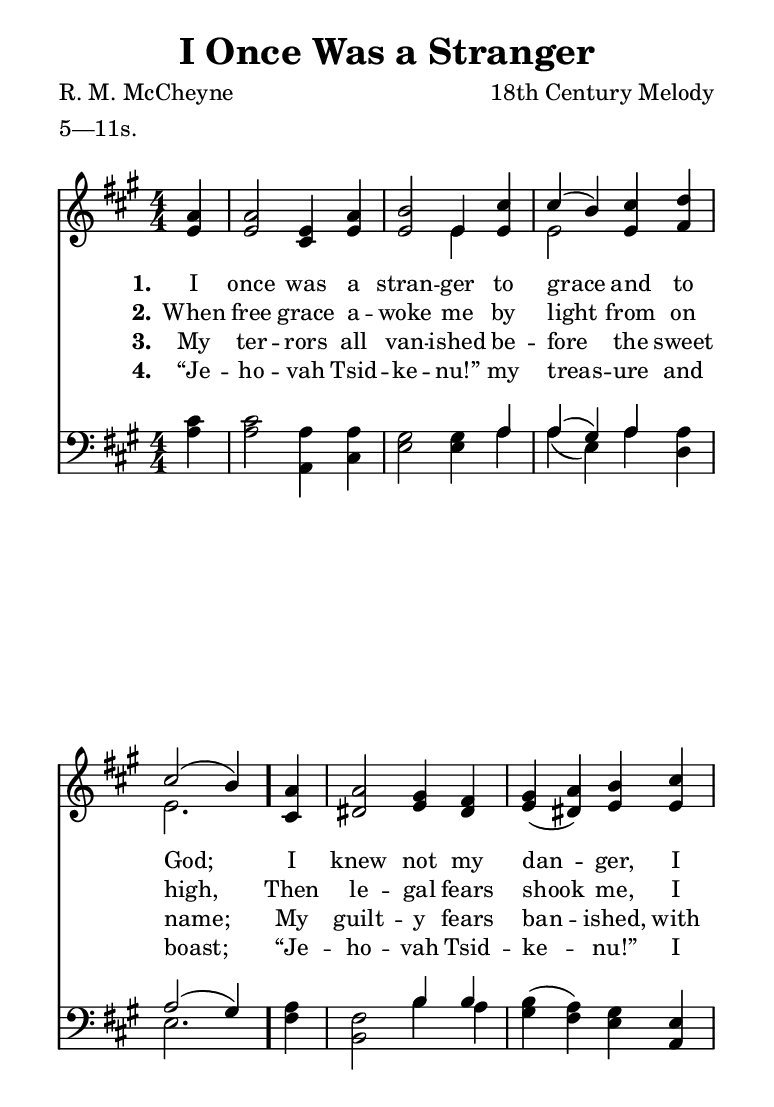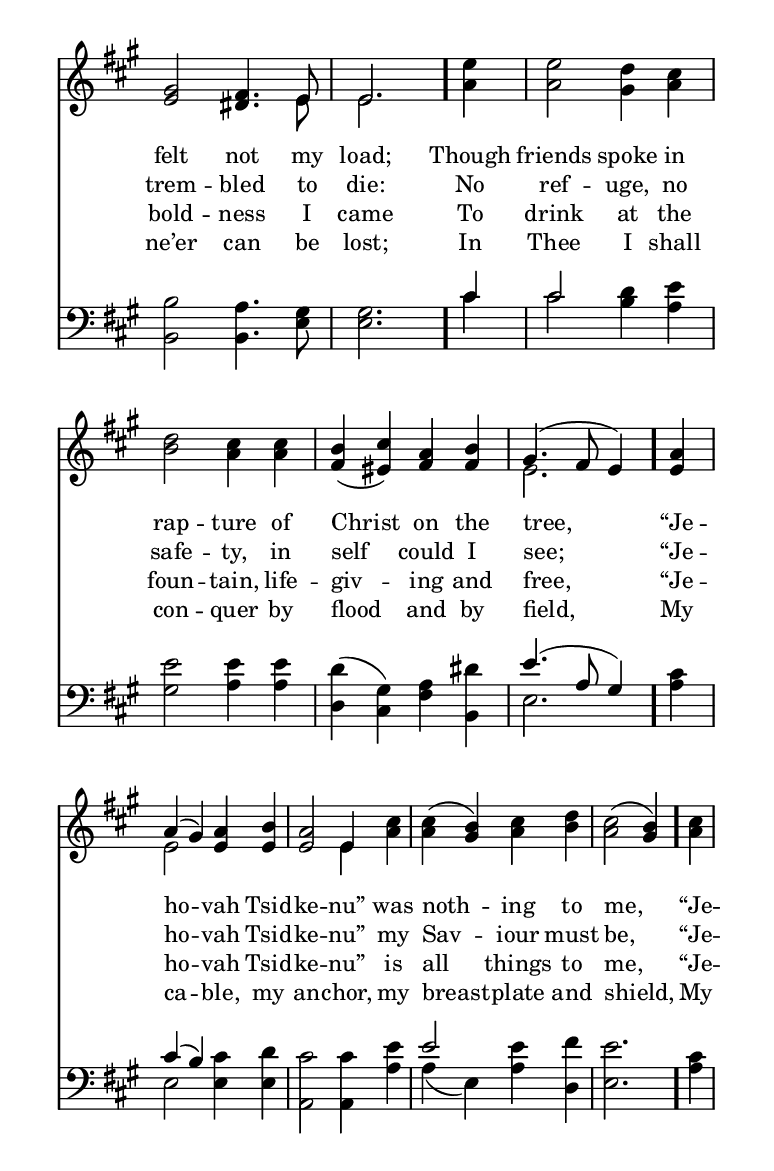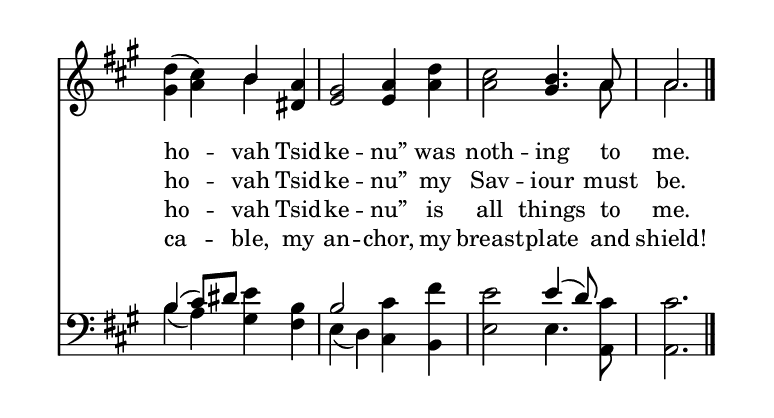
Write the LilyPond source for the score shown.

\include "common/global.ily"
\paper {
  \include "common/paper.ily"
}

\header{
  %gospel
  hymnnumber = "226"
  title = "I Once Was a Stranger"
  tunename = "Adeste Fideles"
  meter = "5—11s." % original has 11. 11. 11. 11.
  poet = "R. M. McCheyne"
  composer = "18th Century Melody"
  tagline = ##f
}

global = {
  \include "common/overrides.ily"
  \override Staff.TimeSignature.style = #'numbered
  \time 4/4
  \override Score.MetronomeMark.transparent = ##t % hide all fermata changes too
  \tempo 4=100
  \key a \major
  \partial 4
  \autoBeamOff
}

notesSoprano = {
\global
\relative c'' {

  a4 | a2 e4 a | b2 e,4 cis' | cis( b) cis d | cis2( b4)
  a4 | a2 gis4 fis | gis( a) b cis | gis2 fis4. e8 | e2.
  e'4 | e2 d4 cis | d2 cis4 cis | b( cis) a b | gis4.( fis8 e4)
  a4 | a( gis) a b | a2 e4 cis' | cis( b) cis d | cis2( b4)
  cis4 | d( cis) b a | gis2 a4 d | cis2 b4. a8 | a2.

  \bar "|."

}
}

notesAlto = {
\global
\relative e' {

  e4 | e2 cis4 e | e2 e4 e | e2 e4 fis | e2.
  cis4 | dis2 e4 dis | e( dis) e e | e2 dis4. e8 | e2.
  a4 | a2 gis4 a | b2 a4 a | fis( eis) fis fis | e2.
  e4 | e2 e4 e | e2 e4 a | a( gis) a b | a2( gis4)
  a4 | gis( a) b dis, | e2 e4 a | a2 gis4. a8 | a2.

}
}

notesTenor = {
\global
\relative a {

  cis4 | cis2 a4 a | gis2 gis4 a | a( gis) a a | a2( gis4)
  a4 | fis2 b4 b | b( a) gis e | b'2 a4. gis8 | gis2.
  cis4 | cis2 d4 e | e2 e4 e | d( gis,) a dis | e4.( a,8 gis4)
  cis4 | cis( b) cis d | cis2 cis4 e | e2 e4 fis | e2.
  cis4 | b( cis8[) dis] e4 b | b2 cis4 fis | e2 e4( d8) cis | cis2.

}
}

notesBass = {
\global
\relative f {

  a4 | a2 a,4 cis | e2 e4 a | a( e) a d, | e2.
  fis4 | b,2 b'4 a | gis( fis) e a, | b2 b4. e8 | e2.
  cis'4 | cis2 b4 a | gis2 a4 a | d,4( cis) fis b, | e2.
  a4 | e2 e4 e | a,2 a4 a' | a( e) a d, | e2.
  a4 | b( a) gis fis | e( d) cis b | e2 e4. a,8 | a2.

}
}

wordsA = \lyricmode {
\set stanza = "1."

I once was a stran -- ger to grace and to God; \bar "."
I knew not my dan -- ger, I felt not my load; \bar "."
Though friends spoke in rap -- ture of Christ on the tree, \bar "."
“Je -- ho -- vah Tsid -- ke -- nu” was noth -- ing to me, \bar "."
“Je -- ho -- vah Tsid -- ke -- nu” was noth -- ing to me. \bar "."

}

wordsB = \lyricmode {
\set stanza = "2."

When free grace a -- woke me by light from on high,
Then le -- gal fears shook me, I trem -- bled to die:
No ref -- uge, no safe -- ty, in self could I see;
“Je -- ho -- vah Tsid -- ke -- nu” my Sav -- iour must be,
“Je -- ho -- vah Tsid -- ke -- nu” my Sav -- iour must be.

}

wordsC = \lyricmode {
\set stanza = "3."

My ter -- rors all van -- ished be -- fore the sweet name;
My guilt -- y fears ban -- ished, with bold -- ness I came
To drink at the foun -- tain, life -- giv -- ing and free,
“Je -- ho -- vah Tsid -- ke -- nu”  is all things to me,
“Je -- ho -- vah Tsid -- ke -- nu”  is all things to me.

}

wordsD = \lyricmode {
\set stanza = "4."

“Je -- ho -- vah Tsid -- ke -- nu!” my treas -- ure and boast;
“Je -- ho -- vah Tsid -- ke -- nu!” I ne’er can be lost;
In Thee I shall con -- quer by flood and by field,
My ca -- ble, my an -- chor, my breast -- plate and shield,
My ca -- ble, my an -- chor, my breast -- plate and shield!

}

\score {
  \context ChoirStaff <<
    \context Staff = upper <<
      \set Staff.autoBeaming = ##f
      \set ChoirStaff.systemStartDelimiter = #'SystemStartBar
      \set ChoirStaff.printPartCombineTexts = ##f
      \partcombine #'(2 . 11) \notesSoprano \notesAlto
      \context NullVoice = sopranos { \voiceOne << \notesSoprano >> }
      \context Lyrics = one   \lyricsto sopranos \wordsA
      \context Lyrics = two   \lyricsto sopranos \wordsB
      \context Lyrics = three \lyricsto sopranos \wordsC
      \context Lyrics = four  \lyricsto sopranos \wordsD
    >>
    \context Staff = men <<
      \set Staff.autoBeaming = ##f
      \clef bass
      \set ChoirStaff.printPartCombineTexts = ##f
      \partcombine #'(2 . 11) \notesTenor \notesBass
    >>
  >>
  \layout {
    \include "common/layout.ily"
  }
  #(cond ((ly:get-option 'eog-midi-permitted) #{ \midi{
    \include "common/midi.ily"
  } #}))
}

\version "2.19.49"  % necessary for upgrading to future LilyPond versions.

% vi:set et ts=2 sw=2 ai nocindent syntax=lilypond:
